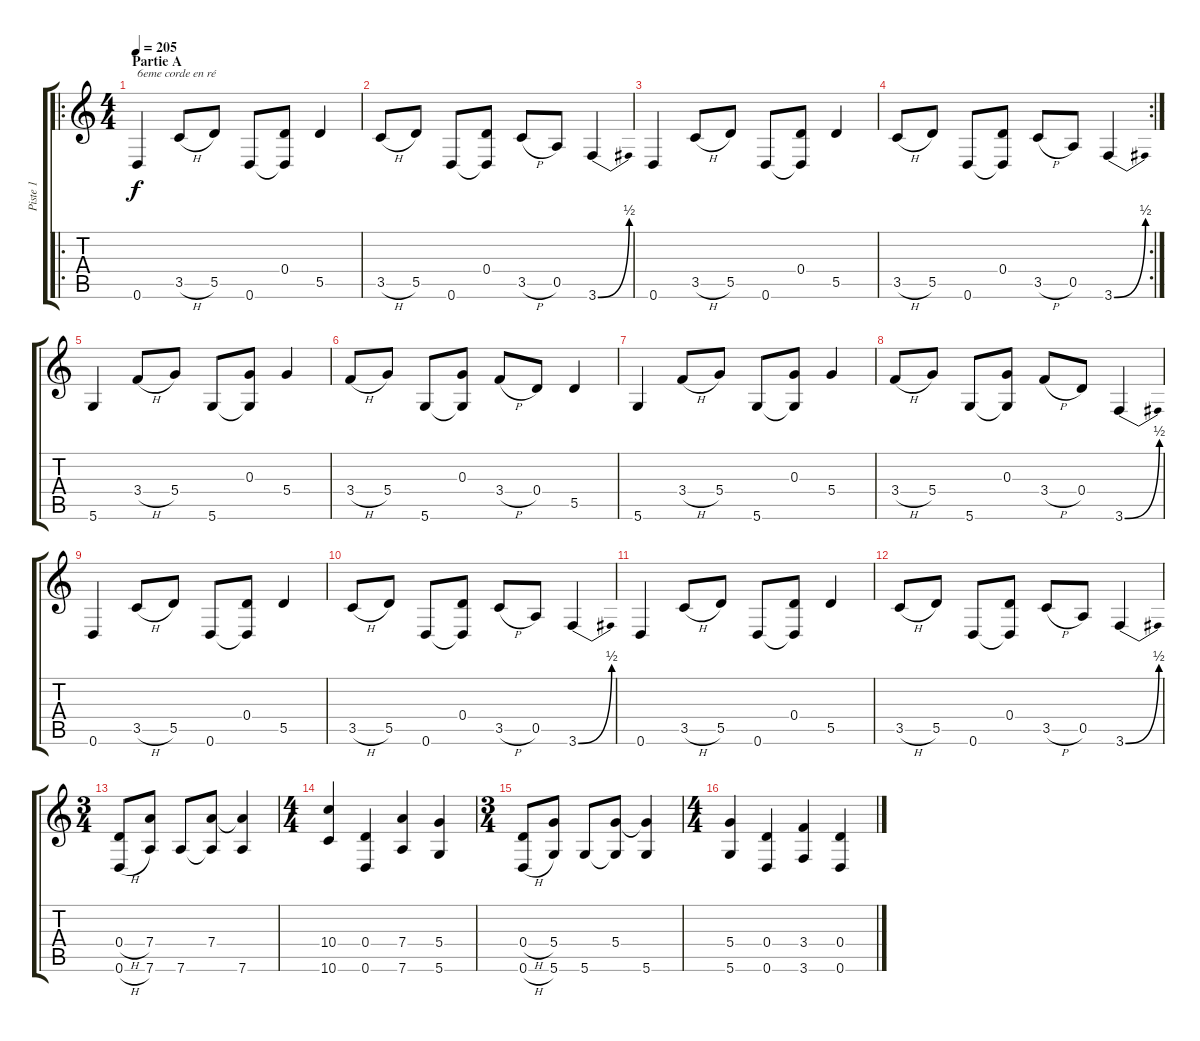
\track ("Piste 1" "Piste 1") {instrument acousticguitarnylon}
\staff {score tabs}
\tuning (E4 B3 G3 D3 A2 D2) {hide}
\ro
\ts (4 4)
\section ("" "Partie A")
\tempo 205
\clef g2
\ks c
0.6.4{txt "6eme corde en ré" dy f instrument acousticguitarnylon} 3.5{h}.8 5.5.8 0.6.8 (0.4 0.6{t}).8 5.5.4 |
3.5{h}.8 5.5.8 0.6.8 (0.4 0.6{t}).8 3.5{h}.8 0.5.8 3.6{be (bend 0 0 60 2)}.4 |
0.6.4 3.5{h}.8 5.5.8 0.6.8 (0.4 0.6{t}).8 5.5.4 |
\rc 2
3.5{h}.8 5.5.8 0.6.8 (0.4 0.6{t}).8 3.5{h}.8 0.5.8 3.6{be (bend 0 0 60 2)}.4 |
5.6.4 3.4{h}.8 5.4.8 5.6.8 (0.3 5.6{t}).8 5.4.4 |
3.4{h}.8 5.4.8 5.6.8 (0.3 5.6{t}).8 3.4{h}.8 0.4.8 5.5.4 |
5.6.4 3.4{h}.8 5.4.8 5.6.8 (0.3 5.6{t}).8 5.4.4 |
3.4{h}.8 5.4.8 5.6.8 (0.3 5.6{t}).8 3.4{h}.8 0.4.8 3.6{be (bend 0 0 60 2)}.4 |
0.6.4 3.5{h}.8 5.5.8 0.6.8 (0.4 0.6{t}).8 5.5.4 |
3.5{h}.8 5.5.8 0.6.8 (0.4 0.6{t}).8 3.5{h}.8 0.5.8 3.6{be (bend 0 0 60 2)}.4 |
0.6.4 3.5{h}.8 5.5.8 0.6.8 (0.4 0.6{t}).8 5.5.4 |
3.5{h}.8 5.5.8 0.6.8 (0.4 0.6{t}).8 3.5{h}.8 0.5.8 3.6{be (bend 0 0 60 2)}.4 |
\ts (3 4)
(0.4{h} 0.6{h}).8 (7.4 7.6).8 7.6.8 (7.4 7.6{t}).8 (7.4{t} 7.6).4 |
\ts (4 4)
(10.4 10.6).4 (0.4 0.6).4 (7.4 7.6).4 (5.4 5.6).4 |
\ts (3 4)
(0.4{h} 0.6{h}).8 (5.4 5.6).8 5.6.8 (5.4 5.6{t}).8 (5.4{t} 5.6).4 |
\ts (4 4)
(5.4 5.6).4 (0.4 0.6).4 (3.4 3.6).4 (0.4 0.6).4
